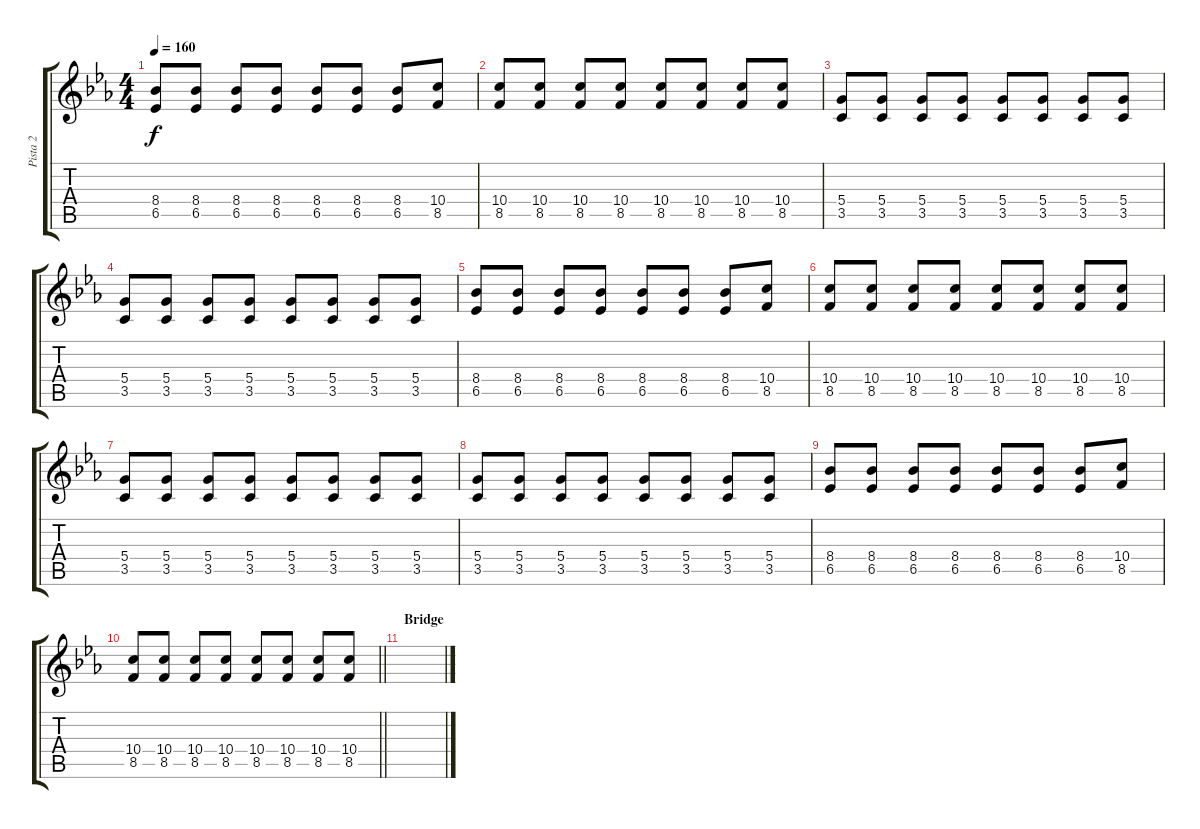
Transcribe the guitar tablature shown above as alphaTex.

\track ("Pista 2" "Pista 2") {instrument overdrivenguitar}
\staff {score tabs}
\tuning (E4 B3 G3 D3 A2 E2) {hide}
\ts (4 4)
\tempo 160
\clef g2
\ks cminor
(8.4 6.5).8{dy f} (8.4 6.5).8 (8.4 6.5).8 (8.4 6.5).8 (8.4 6.5).8 (8.4 6.5).8 (8.4 6.5).8 (10.4 8.5).8 |
(10.4 8.5).8 (10.4 8.5).8 (10.4 8.5).8 (10.4 8.5).8 (10.4 8.5).8 (10.4 8.5).8 (10.4 8.5).8 (10.4 8.5).8 |
(5.4 3.5).8 (5.4 3.5).8 (5.4 3.5).8 (5.4 3.5).8 (5.4 3.5).8 (5.4 3.5).8 (5.4 3.5).8 (5.4 3.5).8 |
(5.4 3.5).8 (5.4 3.5).8 (5.4 3.5).8 (5.4 3.5).8 (5.4 3.5).8 (5.4 3.5).8 (5.4 3.5).8 (5.4 3.5).8 |
(8.4 6.5).8 (8.4 6.5).8 (8.4 6.5).8 (8.4 6.5).8 (8.4 6.5).8 (8.4 6.5).8 (8.4 6.5).8 (10.4 8.5).8 |
(10.4 8.5).8 (10.4 8.5).8 (10.4 8.5).8 (10.4 8.5).8 (10.4 8.5).8 (10.4 8.5).8 (10.4 8.5).8 (10.4 8.5).8 |
(5.4 3.5).8 (5.4 3.5).8 (5.4 3.5).8 (5.4 3.5).8 (5.4 3.5).8 (5.4 3.5).8 (5.4 3.5).8 (5.4 3.5).8 |
(5.4 3.5).8 (5.4 3.5).8 (5.4 3.5).8 (5.4 3.5).8 (5.4 3.5).8 (5.4 3.5).8 (5.4 3.5).8 (5.4 3.5).8 |
(8.4 6.5).8 (8.4 6.5).8 (8.4 6.5).8 (8.4 6.5).8 (8.4 6.5).8 (8.4 6.5).8 (8.4 6.5).8 (10.4 8.5).8 |
\barLineRight lightlight
(10.4 8.5).8 (10.4 8.5).8 (10.4 8.5).8 (10.4 8.5).8 (10.4 8.5).8 (10.4 8.5).8 (10.4 8.5).8 (10.4 8.5).8 |
\section ("" "Bridge")
